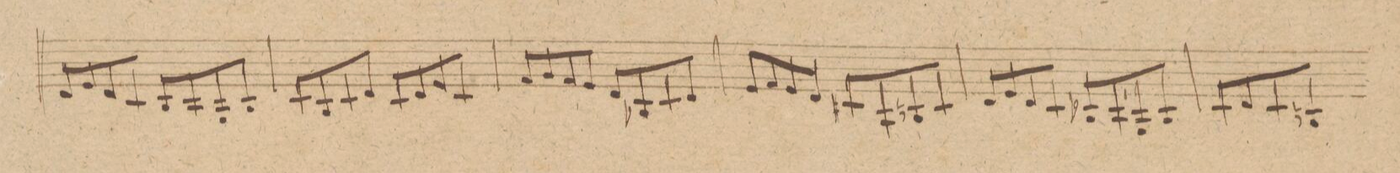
**kern	**dynam
*I"Violino 1mo	*
*clefG2	*
*k[]	*
*met(c|)	*
*M2/2	*
8d/L	.
8e/	.
8d/	.
8c/J	.
8B/L	.
8A/	.
8G/	.
8B/J	.
=28	=28
8c/L	.
8B/	.
8c/	.
8d/J	.
8c/L	.
8d/	.
8e/	.
8c/J	.
=29	=29
8f/L	.
8g/	.
8f/	.
8e/J	.
8d/L	.
8B-X/	.
8c/	.
8d/J	.
=30	=30
8e/L	.
8f/	.
8e/	.
8d/J	.
8c#X/L	.
8A/	.
8Bn/	.
8c#/J	.
=31	=31
8d/L	.
8e/	.
8d/	.
8c/J	.
8B-X/L	.
8A/	.
8G/	.
8B-/J	.
=32	=32
8c/L	.
8d/	.
8c/	.
8Bn/J	.
*-	*-
